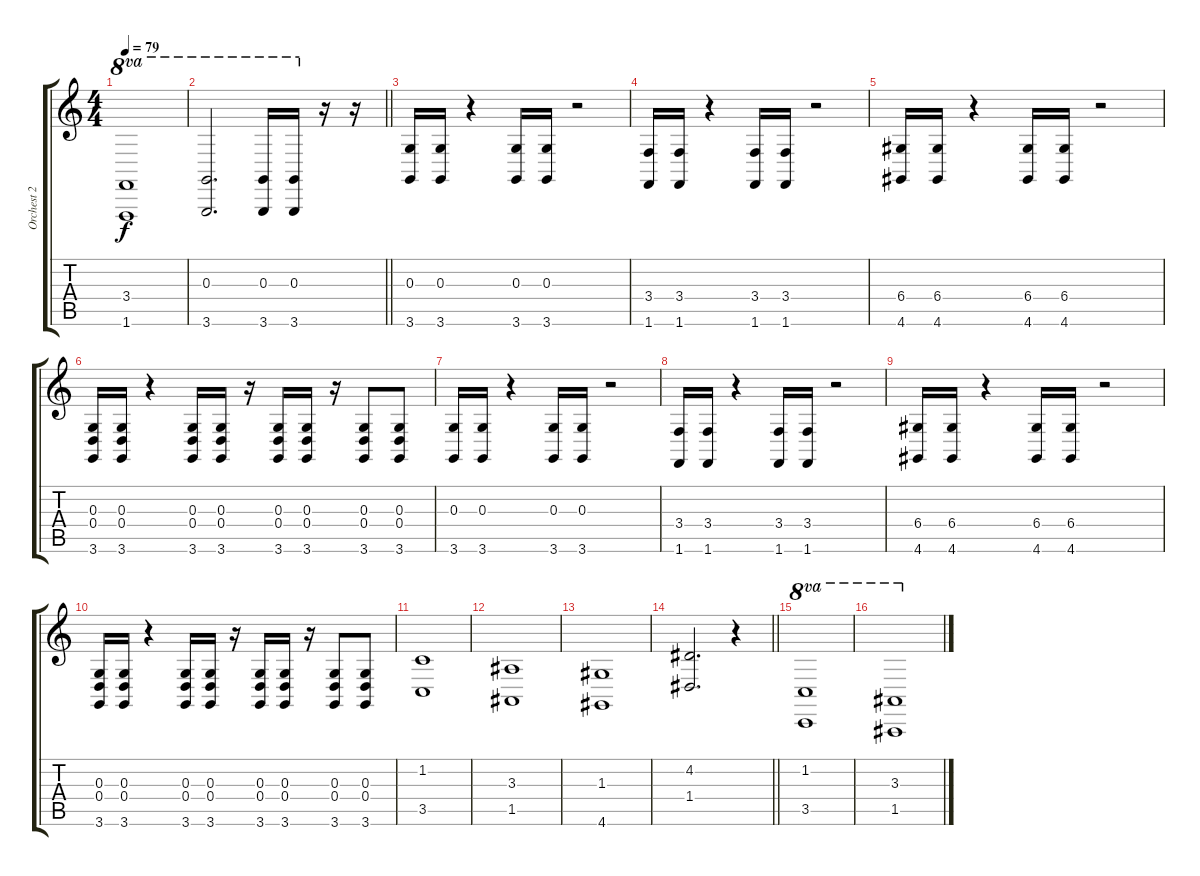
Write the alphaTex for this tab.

\track ("Orchest 2" "Orchest 2") {instrument stringensemble2}
\staff {score tabs}
\tuning (E4 B3 G3 D3 A2 E2) {hide}
\ts (4 4)
\tempo 79
\clef g2
\ks c
(3.4 1.6).1{ot 8va dy f} |
\barLineRight lightlight
(0.3 3.6).2{d ot 8va} (0.3 3.6).16{ot 8va} (0.3 3.6).16{ot 8va} r.16 r.16 |
(0.3 3.6).16 (0.3 3.6).16 r.4 (0.3 3.6).16 (0.3 3.6).16 r.2 |
(3.4 1.6).16 (3.4 1.6).16 r.4 (3.4 1.6).16 (3.4 1.6).16 r.2 |
(6.4 4.6).16 (6.4 4.6).16 r.4 (6.4 4.6).16 (6.4 4.6).16 r.2 |
(0.3 0.4 3.6).16 (0.3 0.4 3.6).16 r.4 (0.3 0.4 3.6).16 (0.3 0.4 3.6).16 r.16 (0.3 0.4 3.6).16 (0.3 0.4 3.6).16 r.16 (0.3 0.4 3.6).8 (0.3 0.4 3.6).8 |
(0.3 3.6).16 (0.3 3.6).16 r.4 (0.3 3.6).16 (0.3 3.6).16 r.2 |
(3.4 1.6).16 (3.4 1.6).16 r.4 (3.4 1.6).16 (3.4 1.6).16 r.2 |
(6.4 4.6).16 (6.4 4.6).16 r.4 (6.4 4.6).16 (6.4 4.6).16 r.2 |
(0.3 0.4 3.6).16 (0.3 0.4 3.6).16 r.4 (0.3 0.4 3.6).16 (0.3 0.4 3.6).16 r.16 (0.3 0.4 3.6).16 (0.3 0.4 3.6).16 r.16 (0.3 0.4 3.6).8 (0.3 0.4 3.6).8 |
(1.2 3.5).1 |
(3.3 1.5).1 |
(1.3 4.6).1 |
\barLineRight lightlight
(4.2 1.4).2{d} r.4 |
(1.2 3.5).1{ot 8va} |
(3.3 1.5).1{ot 8va}
